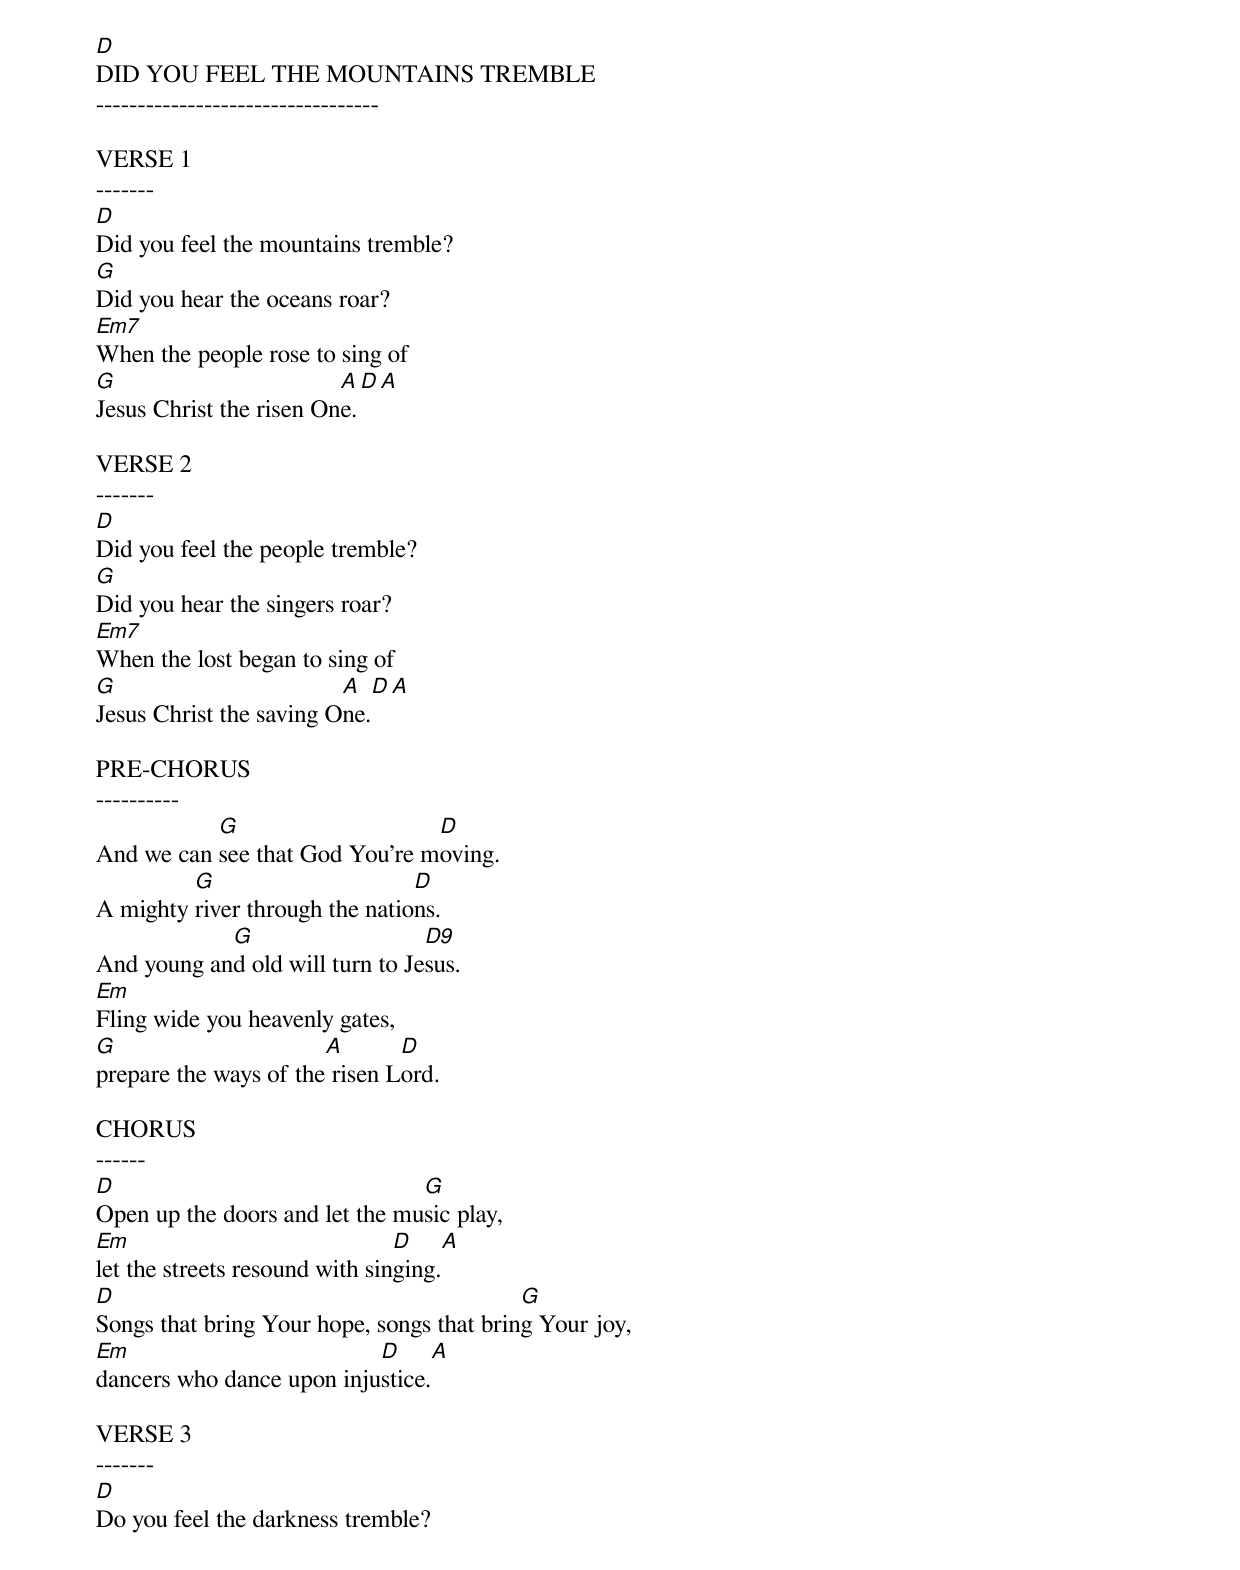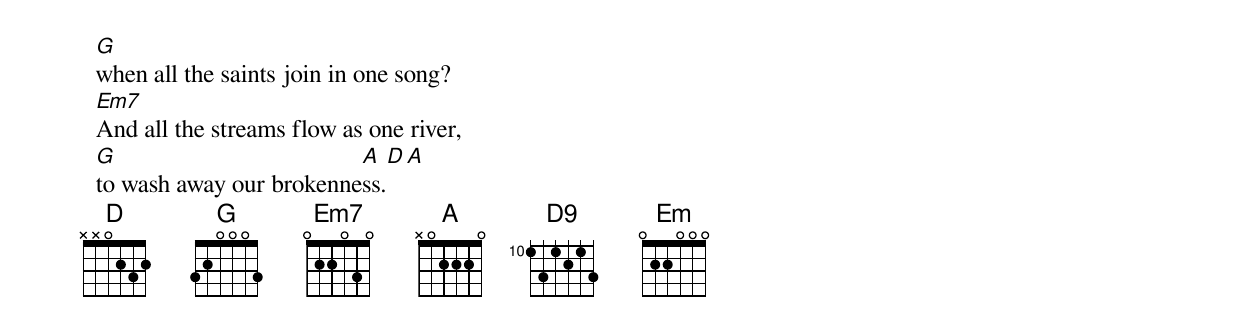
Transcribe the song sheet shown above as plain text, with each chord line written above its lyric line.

  D
  DID YOU FEEL THE MOUNTAINS TREMBLE
  ----------------------------------

  VERSE 1
  -------
  D
  Did you feel the mountains tremble?
  G
  Did you hear the oceans roar?
  Em7
  When the people rose to sing of
  G                        A      D   A
  Jesus Christ the risen One.

  VERSE 2
  -------
  D
  Did you feel the people tremble?
  G
  Did you hear the singers roar?
  Em7
  When the lost began to sing of
  G                        A      D   A
  Jesus Christ the saving One.

  PRE-CHORUS
  ----------
             G                    D
  And we can see that God You're moving.
           G                      D
  A mighty river through the nations.
              G                    D9
  And young and old will turn to Jesus.
  Em
  Fling wide you heavenly gates,
  G                      A       D
  prepare the ways of the risen Lord.

  CHORUS
  ------
  D                               G
  Open up the doors and let the music play,
  Em                              D    A
  let the streets resound with singing.
  D                                          G
  Songs that bring Your hope, songs that bring Your joy,
  Em                         D     A
  dancers who dance upon injustice.

  VERSE 3
  -------
  D
  Do you feel the darkness tremble?
  G
  when all the saints join in one song?
  Em7
  And all the streams flow as one river,
  G                        A      D   A
  to wash away our brokenness.
